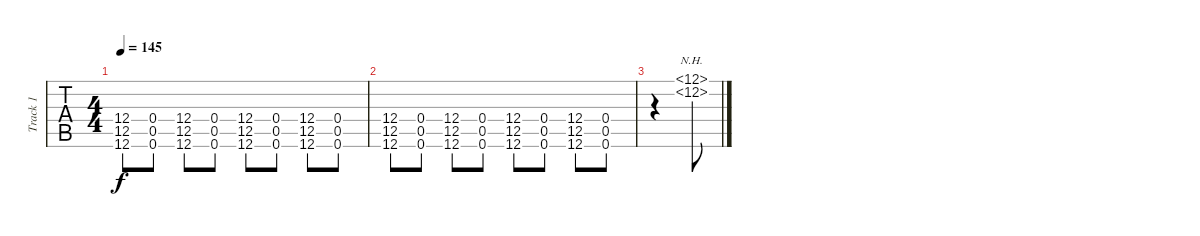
\track ("Track 1" "Track 1") {instrument distortionguitar}
\staff {tabs}
\tuning (E4 B3 G3 D3 A2 D2) {hide}
\ts (4 4)
\tempo 145
\clef g2
\ks c
(12.4 12.5 12.6).8{dy f} (0.4 0.5 0.6).8 (12.4 12.5 12.6).8 (0.4 0.5 0.6).8 (12.4 12.5 12.6).8 (0.4 0.5 0.6).8 (12.4 12.5 12.6).8 (0.4 0.5 0.6).8 |
(12.4 12.5 12.6).8 (0.4 0.5 0.6).8 (12.4 12.5 12.6).8 (0.4 0.5 0.6).8 (12.4 12.5 12.6).8 (0.4 0.5 0.6).8 (12.4 12.5 12.6).8 (0.4 0.5 0.6).8 |
r.4 (12.1{nh} 12.2{nh}).8
